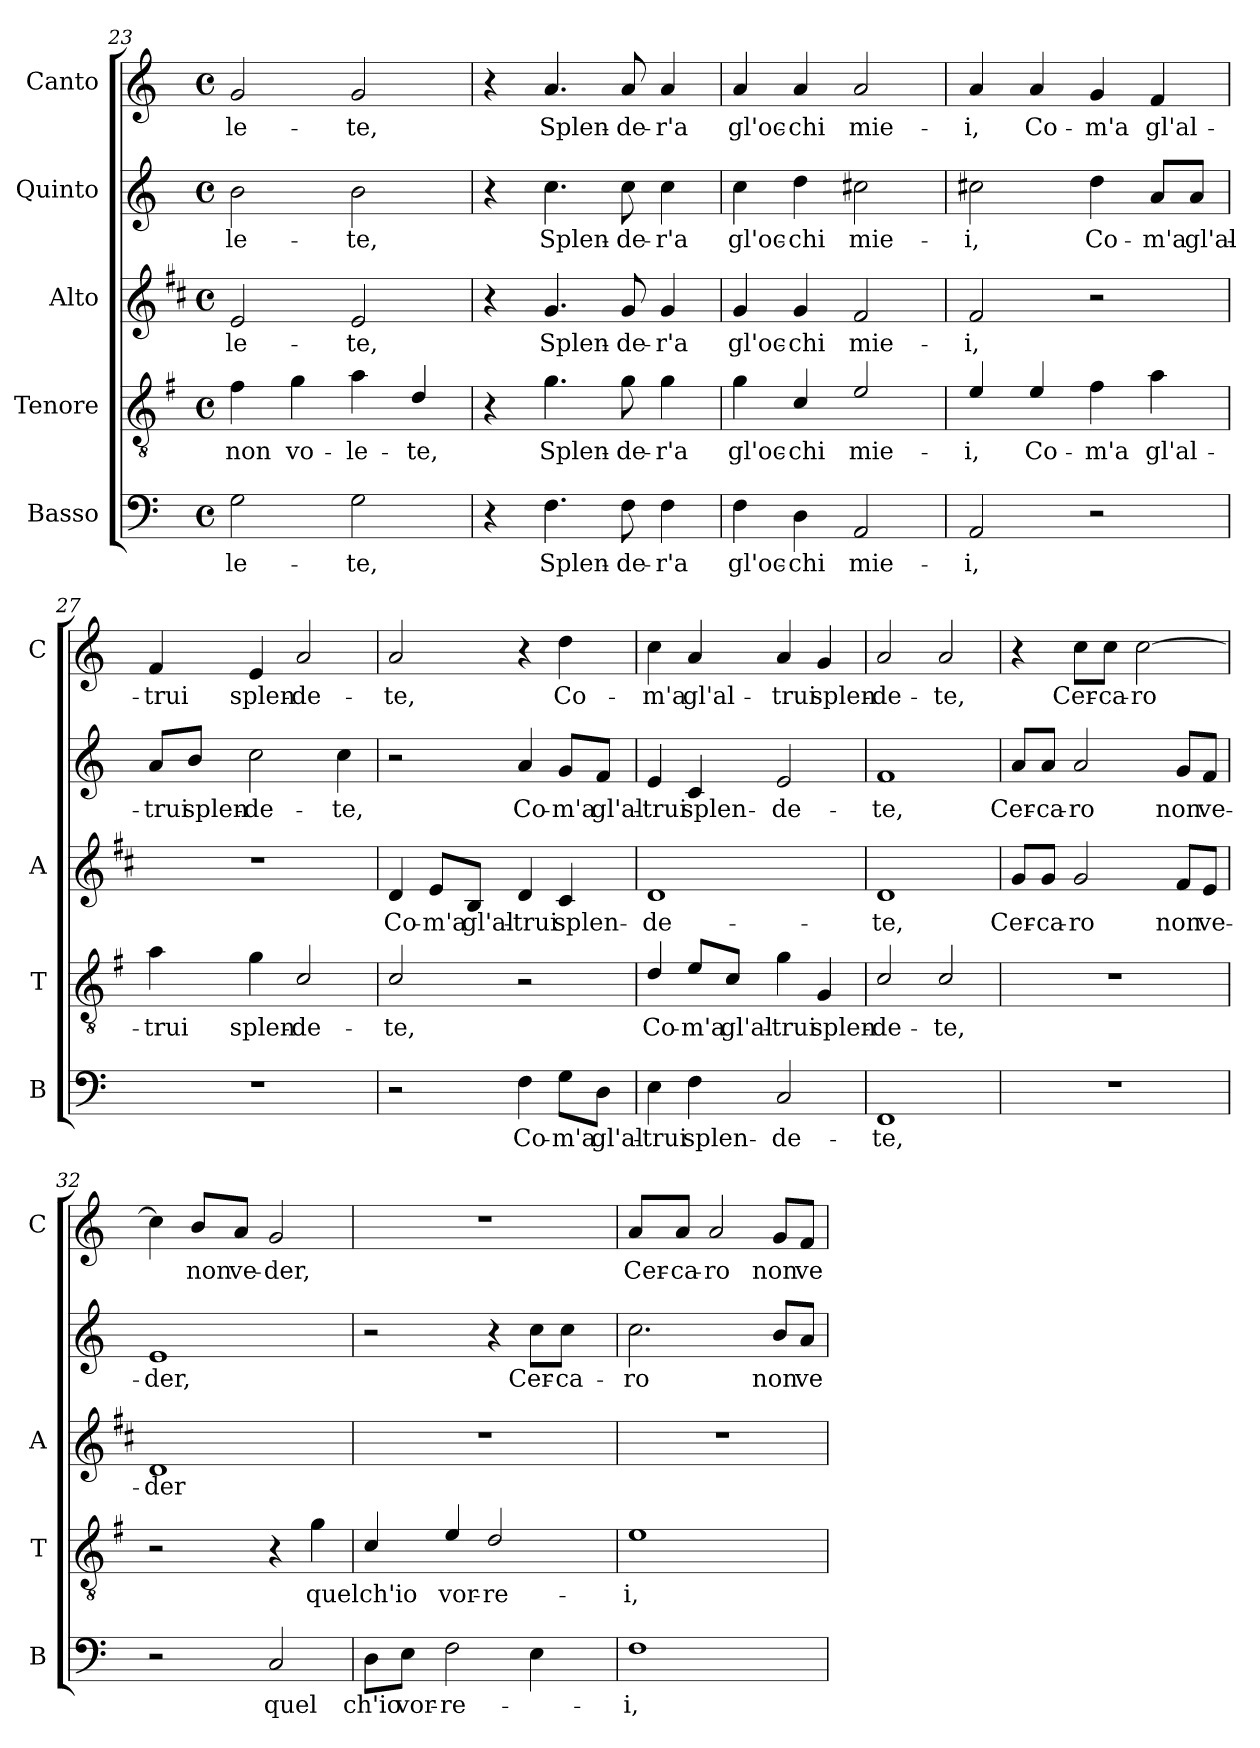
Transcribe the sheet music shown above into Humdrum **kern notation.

**kern	**text	**kern	**text	**kern	**text	**kern	**text	**kern	**text
*part5	*part5	*part4	*part4	*part3	*part3	*part2	*part2	*part1	*part1
*staff5	*staff5	*staff4	*staff4	*staff3	*staff3	*staff2	*staff2	*staff1	*staff1
*I"Basso	*	*I"Tenore	*	*I"Alto	*	*I"Quinto	*	*I"Canto	*
*I'B	*	*I'T	*	*I'A	*	*	*	*I'C	*
*clefF4	*	*clefGv2	*	*clefG2	*	*clefG2	*	*clefG2	*
*	*	*ITrd4c7	*	*ITrd1c2	*	*	*	*	*
*k[]	*	*k[]	*	*k[]	*	*k[]	*	*k[]	*
*C:	*	*C:	*	*C:	*	*C:	*	*C:	*
*M4/4	*	*M4/4	*	*M4/4	*	*M4/4	*	*M4/4	*
*met(c)	*	*met(c)	*	*met(c)	*	*met(c)	*	*met(c)	*
=23	=23	=23	=23	=23	=23	=23	=23	=23	=23
!	!LO:LY:b	!	!LO:LY:b	!	!LO:LY:b	!	!LO:LY:b	!	!LO:LY:b
2G\	-le-	4B\	non	2d/	-le-	2b\	-le-	2g/	-le-
!	!	!	!LO:LY:b	!	!	!	!	!	!
.	.	4c\	vo-	.	.	.	.	.	.
!	!LO:LY:b	!	!LO:LY:b	!	!LO:LY:b	!	!LO:LY:b	!	!LO:LY:b
2G\	-te,	4d\	-le-	2d/	-te,	2b\	-te,	2g/	-te,
!	!	!	!LO:LY:b	!	!	!	!	!	!
.	.	4G/	-te,	.	.	.	.	.	.
!!LO:LB:g=z
=24	=24	=24	=24	=24	=24	=24	=24	=24	=24
4r	.	4r	.	4r	.	4r	.	4r	.
!	!LO:LY:b	!	!LO:LY:b	!	!LO:LY:b	!	!LO:LY:b	!	!LO:LY:b
4.F\	Splen-	4.c\	Splen-	4.f/	Splen-	4.cc\	Splen-	4.a/	Splen-
!	!LO:LY:b	!	!LO:LY:b	!	!LO:LY:b	!	!LO:LY:b	!	!LO:LY:b
8F\	-de-	8c\	-de-	8f/	-de-	8cc\	-de-	8a/	-de-
!	!LO:LY:b	!	!LO:LY:b	!	!LO:LY:b	!	!LO:LY:b	!	!LO:LY:b
4F\	-r'a	4c\	-r'a	4f/	-r'a	4cc\	-r'a	4a/	-r'a
=25	=25	=25	=25	=25	=25	=25	=25	=25	=25
!	!LO:LY:b	!	!LO:LY:b	!	!LO:LY:b	!	!LO:LY:b	!	!LO:LY:b
4F\	gl'oc-	4c\	gl'oc-	4f/	gl'oc-	4cc\	gl'oc-	4a/	gl'oc-
!	!LO:LY:b	!	!LO:LY:b	!	!LO:LY:b	!	!LO:LY:b	!	!LO:LY:b
4D\	-chi	4F/	-chi	4f/	-chi	4dd\	-chi	4a/	-chi
!	!LO:LY:b	!	!LO:LY:b	!	!LO:LY:b	!	!LO:LY:b	!	!LO:LY:b
2AA/	mie-	2A/	mie-	2e/	mie-	2cc#X\	mie-	2a/	mie-
=26	=26	=26	=26	=26	=26	=26	=26	=26	=26
!	!LO:LY:b	!	!LO:LY:b	!	!LO:LY:b	!	!LO:LY:b	!	!LO:LY:b
2AA/	-i,	4A/	-i,	2e/	-i,	2cc#X\	-i,	4a/	-i,
!	!	!	!LO:LY:b	!	!	!	!	!	!LO:LY:b
.	.	4A/	Co-	.	.	.	.	4a/	Co-
!	!	!	!LO:LY:b	!	!	!	!LO:LY:b	!	!LO:LY:b
2r	.	4B\	-m'a	2r	.	4dd\	Co-	4g/	-m'a
!	!	!	!LO:LY:b	!	!	!	!LO:LY:b	!	!LO:LY:b
.	.	4d\	gl'al-	.	.	8a/L	-m'a	4f/	gl'al-
!	!	!	!	!	!	!	!LO:LY:b	!	!
.	.	.	.	.	.	8a/J	gl'al-	.	.
=27	=27	=27	=27	=27	=27	=27	=27	=27	=27
!	!	!	!LO:LY:b	!	!	!	!LO:LY:b	!	!LO:LY:b
1r	.	4d\	-trui	1r	.	8a/L	-trui	4f/	-trui
!	!	!	!	!	!	!	!LO:LY:b	!	!
.	.	.	.	.	.	8b/J	splen-	.	.
!	!	!	!LO:LY:b	!	!	!	!LO:LY:b	!	!LO:LY:b
.	.	4c\	splen-	.	.	2cc\	-de-	4e/	splen-
!	!	!	!LO:LY:b	!	!	!	!	!	!LO:LY:b
.	.	2F/	-de-	.	.	.	.	2a/	-de-
!	!	!	!	!	!	!	!LO:LY:b	!	!
.	.	.	.	.	.	4cc\	-te,	.	.
=28	=28	=28	=28	=28	=28	=28	=28	=28	=28
!	!	!	!LO:LY:b	!	!LO:LY:b	!	!	!	!LO:LY:b
2r	.	2F/	-te,	4c/	Co-	2r	.	2a/	-te,
!	!	!	!	!	!LO:LY:b	!	!	!	!
.	.	.	.	8d/L	-m'a	.	.	.	.
!	!	!	!	!	!LO:LY:b	!	!	!	!
.	.	.	.	8A/J	gl'al-	.	.	.	.
!	!LO:LY:b	!	!	!	!LO:LY:b	!	!LO:LY:b	!	!
4F\	Co-	2r	.	4c/	-trui	4a/	Co-	4r	.
!	!LO:LY:b	!	!	!	!LO:LY:b	!	!LO:LY:b	!	!LO:LY:b
8G\L	-m'a	.	.	4B/	splen-	8g/L	-m'a	4dd\	Co-
!	!LO:LY:b	!	!	!	!	!	!LO:LY:b	!	!
8D\J	gl'al-	.	.	.	.	8f/J	gl'al-	.	.
!!LO:PB:g=z
=29	=29	=29	=29	=29	=29	=29	=29	=29	=29
!	!LO:LY:b	!	!LO:LY:b	!	!LO:LY:b	!	!LO:LY:b	!	!LO:LY:b
4E\	-trui	4G/	Co-	1c	-de-	4e/	-trui	4cc\	-m'a
!	!LO:LY:b	!	!LO:LY:b	!	!	!	!LO:LY:b	!	!LO:LY:b
4F\	splen-	8A/L	-m'a	.	.	4c/	splen-	4a/	gl'al-
!	!	!	!LO:LY:b	!	!	!	!	!	!
.	.	8F/J	gl'al-	.	.	.	.	.	.
!	!LO:LY:b	!	!LO:LY:b	!	!	!	!LO:LY:b	!	!LO:LY:b
2C/	-de-	4c\	-trui	.	.	2e/	-de-	4a/	-trui
!	!	!	!LO:LY:b	!	!	!	!	!	!LO:LY:b
.	.	4C/	splen-	.	.	.	.	4g/	splen-
=30	=30	=30	=30	=30	=30	=30	=30	=30	=30
!	!LO:LY:b	!	!LO:LY:b	!	!LO:LY:b	!	!LO:LY:b	!	!LO:LY:b
1FF	-te,	2F/	-de-	1c	-te,	1f	-te,	2a/	-de-
!	!	!	!LO:LY:b	!	!	!	!	!	!LO:LY:b
.	.	2F/	-te,	.	.	.	.	2a/	-te,
=31	=31	=31	=31	=31	=31	=31	=31	=31	=31
!	!	!	!	!	!LO:LY:b	!	!LO:LY:b	!	!
1r	.	1r	.	8f/L	Cer-	8a/L	Cer-	4r	.
!	!	!	!	!	!LO:LY:b	!	!LO:LY:b	!	!
.	.	.	.	8f/J	-ca-	8a/J	-ca-	.	.
!	!	!	!	!	!LO:LY:b	!	!LO:LY:b	!	!LO:LY:b
.	.	.	.	2f/	-ro	2a/	-ro	8cc\L	Cer-
!	!	!	!	!	!	!	!	!	!LO:LY:b
.	.	.	.	.	.	.	.	8cc\J	-ca-
!	!	!	!	!	!	!	!	!	!LO:LY:b
.	.	.	.	.	.	.	.	[2cc\	-ro
!	!	!	!	!	!LO:LY:b	!	!LO:LY:b	!	!
.	.	.	.	8e/L	non	8g/L	non	.	.
!	!	!	!	!	!LO:LY:b	!	!LO:LY:b	!	!
.	.	.	.	8d/J	ve-	8f/J	ve-	.	.
=32	=32	=32	=32	=32	=32	=32	=32	=32	=32
!	!	!	!	!	!LO:LY:b	!	!LO:LY:b	!	!
2r	.	2r	.	1c	-der	1e	-der,	4cc\]	.
!	!	!	!	!	!	!	!	!	!LO:LY:b
.	.	.	.	.	.	.	.	8b/L	non
!	!	!	!	!	!	!	!	!	!LO:LY:b
.	.	.	.	.	.	.	.	8a/J	ve-
!	!LO:LY:b	!	!	!	!	!	!	!	!LO:LY:b
2C/	quel	4r	.	.	.	.	.	2g/	-der,
!	!	!	!LO:LY:b	!	!	!	!	!	!
.	.	4c\	quel	.	.	.	.	.	.
=33	=33	=33	=33	=33	=33	=33	=33	=33	=33
!	!LO:LY:b	!	!LO:LY:b	!	!	!	!	!	!
8D\L	ch'io	4F/	ch'io	1r	.	2r	.	1r	.
!	!LO:LY:b	!	!	!	!	!	!	!	!
8E\J	vor-	.	.	.	.	.	.	.	.
!	!LO:LY:b	!	!LO:LY:b	!	!	!	!	!	!
2F\	-re-	4A/	vor-	.	.	.	.	.	.
!	!	!	!LO:LY:b	!	!	!	!	!	!
.	.	2G/	-re-	.	.	4r	.	.	.
!	!	!	!	!	!	!	!LO:LY:b	!	!
4E\	.	.	.	.	.	8cc\L	Cer-	.	.
!	!	!	!	!	!	!	!LO:LY:b	!	!
.	.	.	.	.	.	8cc\J	-ca-	.	.
!!LO:LB:g=z
=34	=34	=34	=34	=34	=34	=34	=34	=34	=34
!	!LO:LY:b	!	!LO:LY:b	!	!	!	!LO:LY:b	!	!LO:LY:b
1F	-i,	1A	-i,	1r	.	2.cc\	-ro	8a/L	Cer-
!	!	!	!	!	!	!	!	!	!LO:LY:b
.	.	.	.	.	.	.	.	8a/J	-ca-
!	!	!	!	!	!	!	!	!	!LO:LY:b
.	.	.	.	.	.	.	.	2a/	-ro
!	!	!	!	!	!	!	!LO:LY:b	!	!LO:LY:b
.	.	.	.	.	.	8b/L	non	8g/L	non
!	!	!	!	!	!	!	!LO:LY:b	!	!LO:LY:b
.	.	.	.	.	.	8a/J	ve-	8f/J	ve-
=	=	=	=	=	=	=	=	=	=
*-	*-	*-	*-	*-	*-	*-	*-	*-	*-
